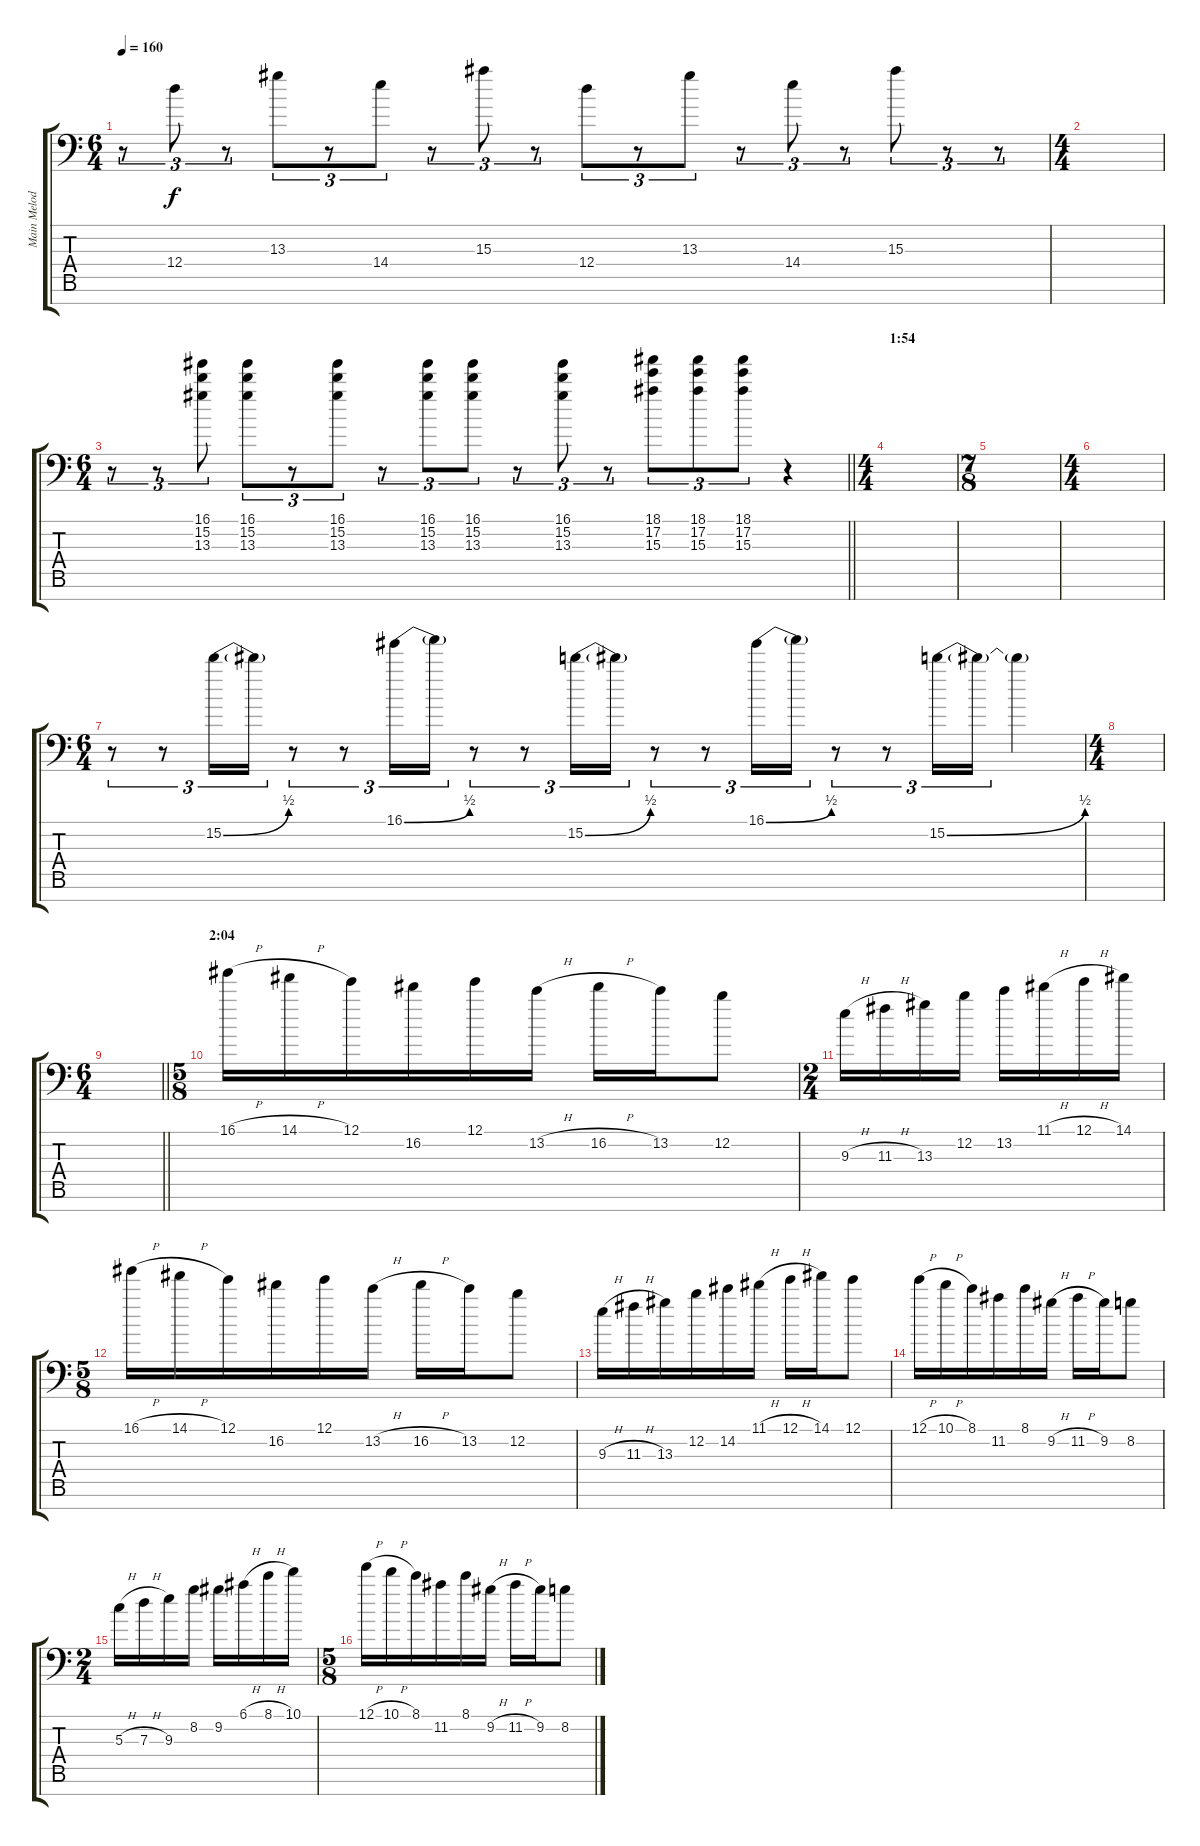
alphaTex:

\track ("Main Melodies And Leads R" "Main Melod") {mute instrument distortionguitar}
\staff {score tabs}
\tuning (E4 B3 G3 D3 A2 E2 A1) {hide}
\ts (6 4)
\tempo 160
\clef f4
\ks c
r.8{tu (3 2) dy f} 12.4.8{tu (3 2)} r.8{tu (3 2)} 13.3.8{tu (3 2)} r.8{tu (3 2)} 14.4.8{tu (3 2)} r.8{tu (3 2)} 15.3.8{tu (3 2)} r.8{tu (3 2)} 12.4.8{tu (3 2)} r.8{tu (3 2)} 13.3.8{tu (3 2)} r.8{tu (3 2)} 14.4.8{tu (3 2)} r.8{tu (3 2)} 15.3.8{tu (3 2)} r.8{tu (3 2)} r.8{tu (3 2)} |
\ts (4 4)
|
\ts (6 4)
\barLineRight lightlight
r.8{tu (3 2)} r.8{tu (3 2)} (16.1 15.2 13.3).8{tu (3 2)} (16.1 15.2 13.3).8{tu (3 2)} r.8{tu (3 2)} (16.1 15.2 13.3).8{tu (3 2)} r.8{tu (3 2)} (16.1 15.2 13.3).8{tu (3 2)} (16.1 15.2 13.3).8{tu (3 2)} r.8{tu (3 2)} (16.1 15.2 13.3).8{tu (3 2)} r.8{tu (3 2)} (18.1 17.2 15.3).8{tu (3 2)} (18.1 17.2 15.3).8{tu (3 2)} (18.1 17.2 15.3).8{tu (3 2)} r.4 |
\ts (4 4)
\section ("" "1:54")
|
\ts (7 8)
|
\ts (4 4)
|
\ts (6 4)
r.8{tu (3 2)} r.8{tu (3 2)} 15.2{be (bend 0 0 60 2)}.16{tu (3 2)} 15.2{t}.16{tu (3 2)} r.8{tu (3 2)} r.8{tu (3 2)} 16.1{be (bend 0 0 60 2)}.16{tu (3 2)} 16.1{t}.16{tu (3 2)} r.8{tu (3 2)} r.8{tu (3 2)} 15.2{be (bend 0 0 60 2)}.16{tu (3 2)} 15.2{t}.16{tu (3 2)} r.8{tu (3 2)} r.8{tu (3 2)} 16.1{be (bend 0 0 60 2)}.16{tu (3 2)} 16.1{t}.16{tu (3 2)} r.8{tu (3 2)} r.8{tu (3 2)} 15.2{be (bend 0 0 60 2)}.16{tu (3 2)} 15.2{t}.16{tu (3 2)} 15.2{t}.4 |
\ts (4 4)
|
\ts (6 4)
\barLineRight lightlight
|
\ts (5 8)
\section ("" "2:04")
16.1{h}.16 14.1{h}.16 12.1.16 16.2.16 12.1.16 13.2{h}.16 16.2{h}.16 13.2.16 12.2.8 |
\ts (2 4)
9.3{h}.16 11.3{h}.16 13.3.16 12.2.16 13.2.16 11.1{h}.16 12.1{h}.16 14.1.16 |
\ts (5 8)
16.1{h}.16 14.1{h}.16 12.1.16 16.2.16 12.1.16 13.2{h}.16 16.2{h}.16 13.2.16 12.2.8 |
9.3{h}.16 11.3{h}.16 13.3.16 12.2.16 14.2.16 11.1{h}.16 12.1{h}.16 14.1.16 12.1.8 |
12.1{h}.16 10.1{h}.16 8.1.16 11.2.16 8.1.16 9.2{h}.16 11.2{h}.16 9.2.16 8.2.8 |
\ts (2 4)
5.3{h}.16 7.3{h}.16 9.3.16 8.2.16 9.2.16 6.1{h}.16 8.1{h}.16 10.1.16 |
\ts (5 8)
12.1{h}.16 10.1{h}.16 8.1.16 11.2.16 8.1.16 9.2{h}.16 11.2{h}.16 9.2.16 8.2.8
